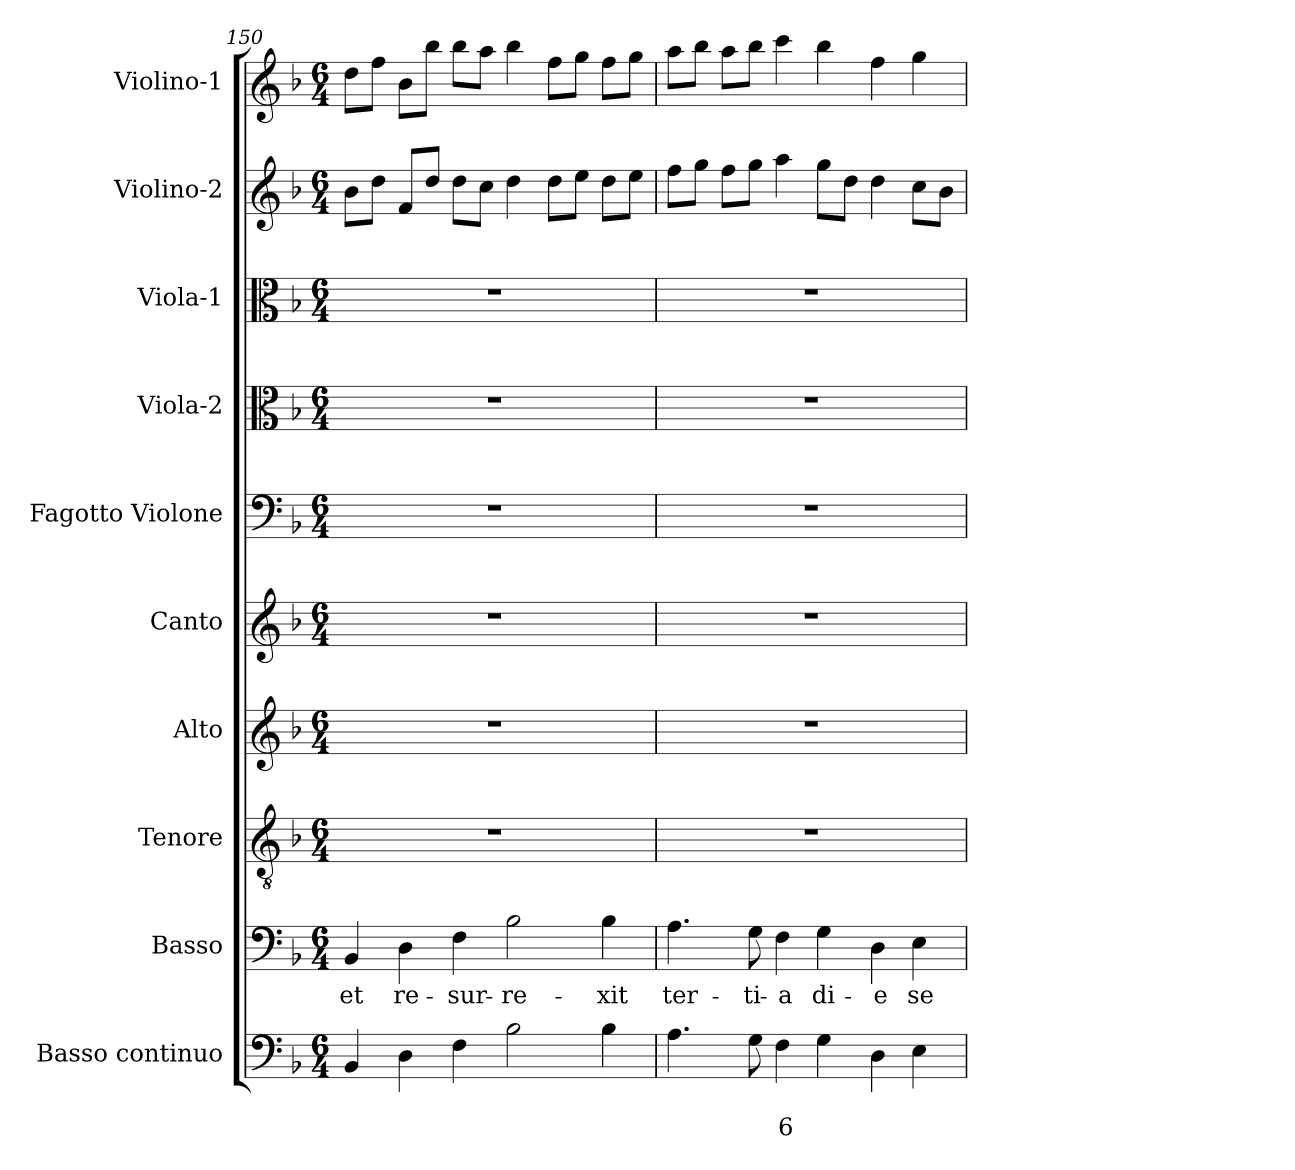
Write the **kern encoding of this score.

**kern	**text	**text	**kern	**text	**kern	**kern	**kern	**kern	**kern	**kern	**kern	**kern
*part10	*part10	*part10	*part9	*part9	*part8	*part7	*part6	*part5	*part4	*part3	*part2	*part1
*staff10	*staff10	*staff10	*staff9	*staff9	*staff8	*staff7	*staff6	*staff5	*staff4	*staff3	*staff2	*staff1
*I"Basso continuo	*	*	*I"Basso	*	*I"Tenore	*I"Alto	*I"Canto	*I"Fagotto Violone	*I"Viola-2	*I"Viola-1	*I"Violino-2	*I"Violino-1
*clefF4	*	*	*clefF4	*	*clefGv2	*clefG2	*clefG2	*clefF4	*clefC3	*clefC3	*clefG2	*clefG2
*k[b-]	*	*	*k[b-]	*	*k[b-]	*k[b-]	*k[b-]	*k[b-]	*k[b-]	*k[b-]	*k[b-]	*k[b-]
*F:	*	*	*F:	*	*F:	*F:	*F:	*F:	*F:	*F:	*F:	*F:
*M6/4	*	*	*M6/4	*	*M6/4	*M6/4	*M6/4	*M6/4	*M6/4	*M6/4	*M6/4	*M6/4
=150	=150	=150	=150	=150	=150	=150	=150	=150	=150	=150	=150	=150
!	!	!	!	!LO:LY:b	!	!	!	!	!	!	!	!
4BB-/	.	.	4BB-/	et	1.r	1.r	1.r	1.r	1.r	1.r	8b-\L	8dd\L
.	.	.	.	.	.	.	.	.	.	.	8dd\J	8ff\J
!	!	!	!	!LO:LY:b	!	!	!	!	!	!	!	!
4D\	.	.	4D\	re-	.	.	.	.	.	.	8f/L	8b-\L
.	.	.	.	.	.	.	.	.	.	.	8dd/J	8bb-\J
!	!	!	!	!LO:LY:b	!	!	!	!	!	!	!	!
4F\	.	.	4F\	-sur-	.	.	.	.	.	.	8dd\L	8bb-\L
.	.	.	.	.	.	.	.	.	.	.	8cc\J	8aa\J
!	!	!	!	!LO:LY:b	!	!	!	!	!	!	!	!
2B-\	.	.	2B-\	-re-	.	.	.	.	.	.	4dd\	4bb-\
.	.	.	.	.	.	.	.	.	.	.	8dd\L	8ff\L
.	.	.	.	.	.	.	.	.	.	.	8ee\J	8gg\J
!	!	!	!	!LO:LY:b	!	!	!	!	!	!	!	!
4B-\	.	.	4B-\	-xit	.	.	.	.	.	.	8dd\L	8ff\L
.	.	.	.	.	.	.	.	.	.	.	8ee\J	8gg\J
=151	=151	=151	=151	=151	=151	=151	=151	=151	=151	=151	=151	=151
!	!	!	!	!LO:LY:b	!	!	!	!	!	!	!	!
4.A\	.	.	4.A\	ter-	1.r	1.r	1.r	1.r	1.r	1.r	8ff\L	8aa\L
.	.	.	.	.	.	.	.	.	.	.	8gg\J	8bb-\J
.	.	.	.	.	.	.	.	.	.	.	8ff\L	8aa\L
!	!	!	!	!LO:LY:b	!	!	!	!	!	!	!	!
8G\	.	.	8G\	-ti-	.	.	.	.	.	.	8gg\J	8bb-\J
!	!	!LO:LY:b	!	!	!	!	!	!	!	!	!	!
!	!	!	!	!LO:LY:b	!	!	!	!	!	!	!	!
4F\	.	6	4F\	-a	.	.	.	.	.	.	4aa\	4ccc\
!	!	!	!	!LO:LY:b	!	!	!	!	!	!	!	!
4G\	.	.	4G\	di-	.	.	.	.	.	.	8gg\L	4bb-\
.	.	.	.	.	.	.	.	.	.	.	8dd\J	.
!	!	!	!	!LO:LY:b	!	!	!	!	!	!	!	!
4D\	.	.	4D\	-e	.	.	.	.	.	.	4dd\	4ff\
!	!	!	!	!LO:LY:b	!	!	!	!	!	!	!	!
4E\	.	.	4E\	se-	.	.	.	.	.	.	8cc\L	4gg\
.	.	.	.	.	.	.	.	.	.	.	8b-\J	.
=	=	=	=	=	=	=	=	=	=	=	=	=
*-	*-	*-	*-	*-	*-	*-	*-	*-	*-	*-	*-	*-
